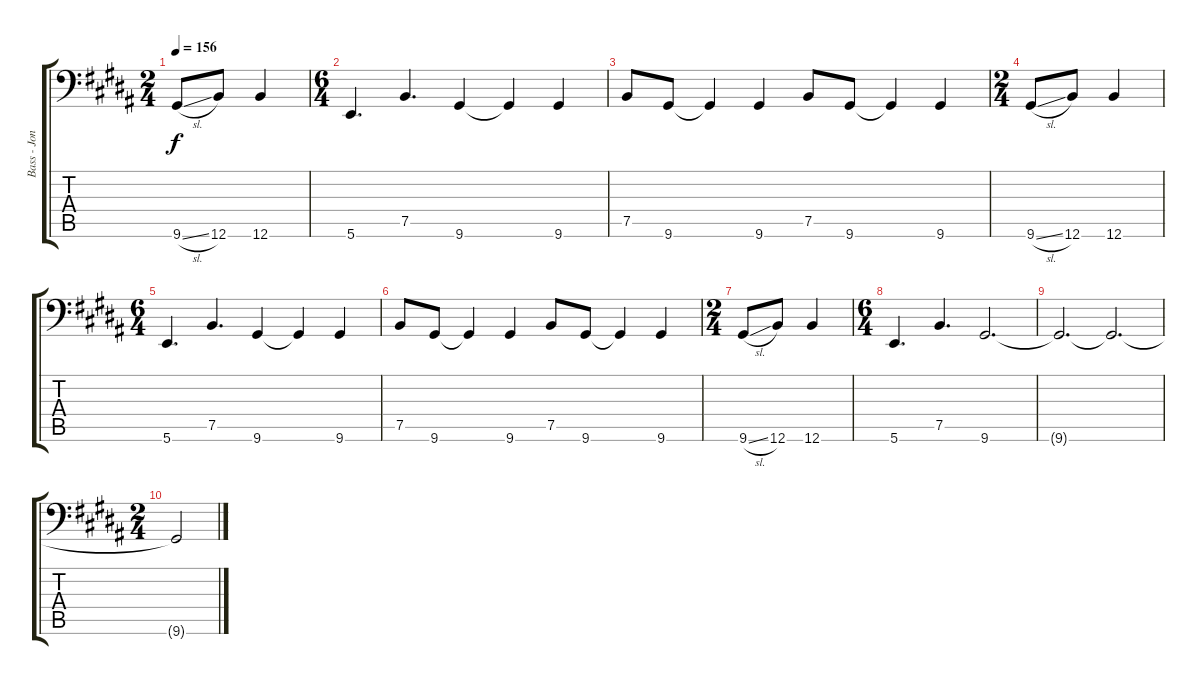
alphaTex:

\track ("Bass - Jon Stockman " "Bass - Jon") {instrument electricbassfinger}
\staff {score tabs}
\tuning (C3 G2 D2 A1 E1 B0) {hide}
\ts (2 4)
\tempo 156
\clef f4
\ks b
9.6{sl}.8{dy f} 12.6.8 12.6.4 |
\ts (6 4)
5.6.4{d} 7.5.4{d} 9.6.4 9.6{t}.4 9.6.4 |
7.5.8 9.6.8 9.6{t}.4 9.6.4 7.5.8 9.6.8 9.6{t}.4 9.6.4 |
\ts (2 4)
9.6{sl}.8 12.6.8 12.6.4 |
\ts (6 4)
5.6.4{d} 7.5.4{d} 9.6.4 9.6{t}.4 9.6.4 |
7.5.8 9.6.8 9.6{t}.4 9.6.4 7.5.8 9.6.8 9.6{t}.4 9.6.4 |
\ts (2 4)
9.6{sl}.8 12.6.8 12.6.4 |
\ts (6 4)
5.6.4{d} 7.5.4{d} 9.6.2{d} |
9.6{t}.2{d} 9.6{t}.2{d} |
\ts (2 4)
9.6{t}.2
